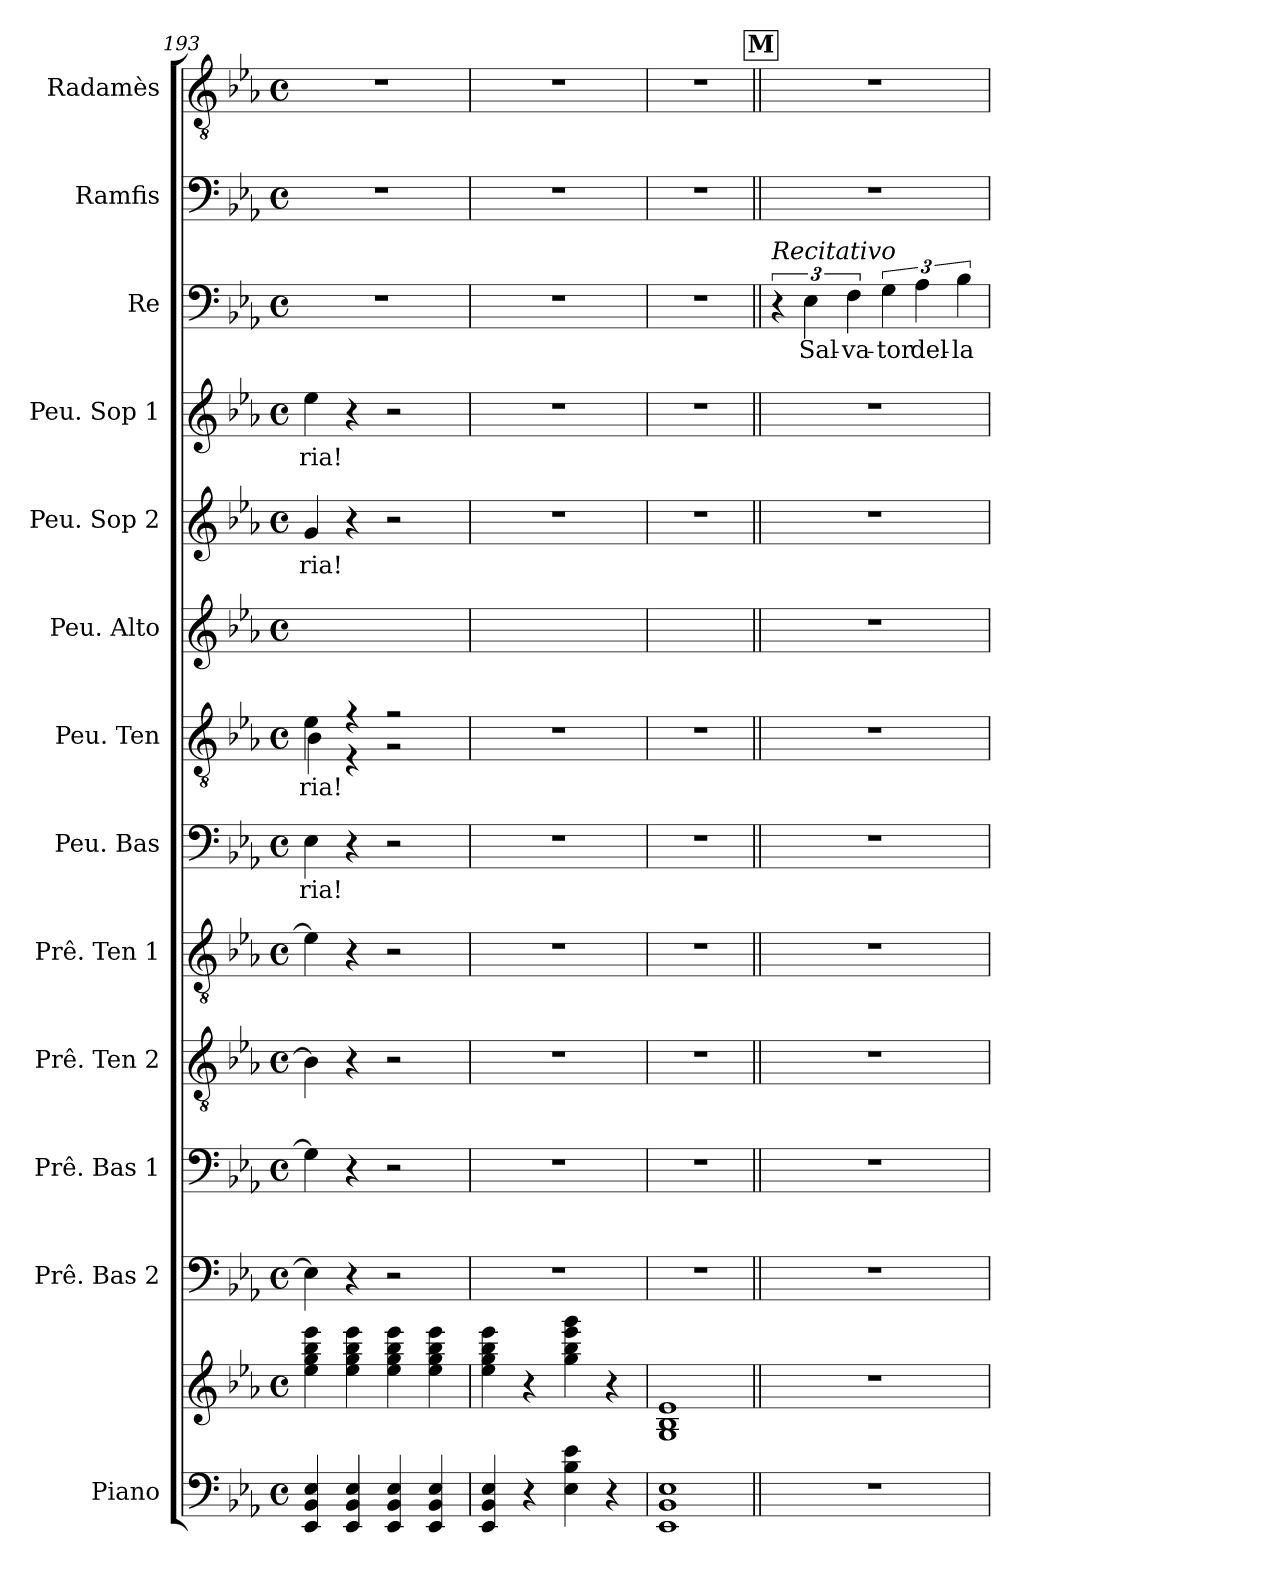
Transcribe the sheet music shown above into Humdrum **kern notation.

**kern	**kern	**kern	**kern	**kern	**kern	**kern	**text	**kern	**text	**kern	**kern	**text	**kern	**text	**kern	**text	**kern	**kern
*part13	*part13	*part12	*part11	*part10	*part9	*part8	*part8	*part7	*part7	*part6	*part5	*part5	*part4	*part4	*part3	*part3	*part2	*part1
*staff14	*staff13	*staff12	*staff11	*staff10	*staff9	*staff8	*staff8	*staff7	*staff7	*staff6	*staff5	*staff5	*staff4	*staff4	*staff3	*staff3	*staff2	*staff1
*I"Piano	*	*I"Prê. Bas 2	*I"Prê. Bas 1	*I"Prê. Ten 2	*I"Prê. Ten 1	*I"Peu. Bas	*	*I"Peu. Ten	*	*I"Peu. Alto	*I"Peu. Sop 2	*	*I"Peu. Sop 1	*	*I"Re	*	*I"Ramfis	*I"Radamès
*I'Pno	*	*I'Prê. B2	*I'Prê. B1	*I'Prê. T2	*I'Prê. T1	*I'Peu. Bas	*	*I'Peu. Ten	*	*I'Peu. Alto	*I'Peu. S2	*	*I'Peu. S1	*	*I'Re	*	*I'Ram.	*I'Rad.
*clefF4	*clefG2	*clefF4	*clefF4	*clefGv2	*clefGv2	*clefF4	*	*clefGv2	*	*clefG2	*clefG2	*	*clefG2	*	*clefF4	*	*clefF4	*clefGv2
*k[b-e-a-]	*k[b-e-a-]	*k[b-e-a-]	*k[b-e-a-]	*k[b-e-a-]	*k[b-e-a-]	*k[b-e-a-]	*	*k[b-e-a-]	*	*k[b-e-a-]	*k[b-e-a-]	*	*k[b-e-a-]	*	*k[b-e-a-]	*	*k[b-e-a-]	*k[b-e-a-]
*M4/4	*M4/4	*M4/4	*M4/4	*M4/4	*M4/4	*M4/4	*	*M4/4	*	*M4/4	*M4/4	*	*M4/4	*	*M4/4	*	*M4/4	*M4/4
*met(c)	*met(c)	*met(c)	*met(c)	*met(c)	*met(c)	*met(c)	*	*met(c)	*	*met(c)	*met(c)	*	*met(c)	*	*met(c)	*	*met(c)	*met(c)
=193	=193	=193	=193	=193	=193	=193	=193	=193	=193	=193	=193	=193	=193	=193	=193	=193	=193	=193
!	!	!	!	!	!	!	!LO:LY:b:color=#0055FF	!	!LO:LY:b:color=#0055FF	!	!	!	!	!	!	!	!	!
*	*	*	*	*	*	*	*	*^	*	*	*	*	*	*	*	*	*	*
!	!	!	!	!	!	!	!	!	!	!LO:LY:b:color=#0055FF	!	!	!LO:LY:b:color=#0055FF	!	!LO:LY:b:color=#0055FF	!	!	!	!
4EE-/ 4BB-/ 4E-/	4ee-\ 4gg\ 4bb-\ 4eee-\	4E-\]	4G\]	4B-\]	4e-\]	4E-\	-ria!	4e-\	4B-\	-ria!	1ryy	4g/	-ria!	4ee-\	-ria!	1r	.	1r	1r
4EE-/ 4BB-/ 4E-/	4ee-\ 4gg\ 4bb-\ 4eee-\	4r	4r	4r	4r	4r	.	4r	4r	.	.	4r	.	4r	.	.	.	.	.
4EE-/ 4BB-/ 4E-/	4ee-\ 4gg\ 4bb-\ 4eee-\	2r	2r	2r	2r	2r	.	2r	2r	.	.	2r	.	2r	.	.	.	.	.
4EE-/ 4BB-/ 4E-/	4ee-\ 4gg\ 4bb-\ 4eee-\	.	.	.	.	.	.	.	.	.	.	.	.	.	.	.	.	.	.
*	*	*	*	*	*	*	*	*v	*v	*	*	*	*	*	*	*	*	*	*
!!LO:PB:g=z
=194	=194	=194	=194	=194	=194	=194	=194	=194	=194	=194	=194	=194	=194	=194	=194	=194	=194	=194
4EE-/ 4BB-/ 4E-/	4ee-\ 4gg\ 4bb-\ 4eee-\	1r	1r	1r	1r	1r	.	1r	.	1ryy	1r	.	1r	.	1r	.	1r	1r
4r	4r	.	.	.	.	.	.	.	.	.	.	.	.	.	.	.	.	.
4E-\ 4B-\ 4e-\	4gg\ 4bb-\ 4eee-\ 4ggg\	.	.	.	.	.	.	.	.	.	.	.	.	.	.	.	.	.
4r	4r	.	.	.	.	.	.	.	.	.	.	.	.	.	.	.	.	.
=195	=195	=195	=195	=195	=195	=195	=195	=195	=195	=195	=195	=195	=195	=195	=195	=195	=195	=195
1EE- 1BB- 1E-	1G 1B- 1e-	1r	1r	1r	1r	1r	.	1r	.	1ryy	1r	.	1r	.	1r	.	1r	1r
!!LO:REH:place=s1:a:fs=18:t=M
=196||	=196||	=196||	=196||	=196||	=196||	=196||	=196||	=196||	=196||	=196||	=196||	=196||	=196||	=196||	=196||	=196||	=196||	=196||
!	!	!	!	!	!	!	!	!	!	!	!	!	!	!	!LO:TX:a:i:t=Recitativo	!	!	!
1r	1r	1r	1r	1r	1r	1r	.	1r	.	1r	1r	.	1r	.	6r	.	1r	1r
!	!	!	!	!	!	!	!	!	!	!	!	!	!	!	!	!LO:LY:b:color=#0055FF	!	!
.	.	.	.	.	.	.	.	.	.	.	.	.	.	.	6E-\	Sal-	.	.
!	!	!	!	!	!	!	!	!	!	!	!	!	!	!	!	!LO:LY:b:color=#0055FF	!	!
.	.	.	.	.	.	.	.	.	.	.	.	.	.	.	6F\	-va-	.	.
!	!	!	!	!	!	!	!	!	!	!	!	!	!	!	!	!LO:LY:b:color=#0055FF	!	!
.	.	.	.	.	.	.	.	.	.	.	.	.	.	.	6G\	-tor	.	.
!	!	!	!	!	!	!	!	!	!	!	!	!	!	!	!	!LO:LY:b:color=#0055FF	!	!
.	.	.	.	.	.	.	.	.	.	.	.	.	.	.	6A-\	del-	.	.
!	!	!	!	!	!	!	!	!	!	!	!	!	!	!	!	!LO:LY:b:color=#0055FF	!	!
.	.	.	.	.	.	.	.	.	.	.	.	.	.	.	6B-\	-la	.	.
=	=	=	=	=	=	=	=	=	=	=	=	=	=	=	=	=	=	=
*-	*-	*-	*-	*-	*-	*-	*-	*-	*-	*-	*-	*-	*-	*-	*-	*-	*-	*-
